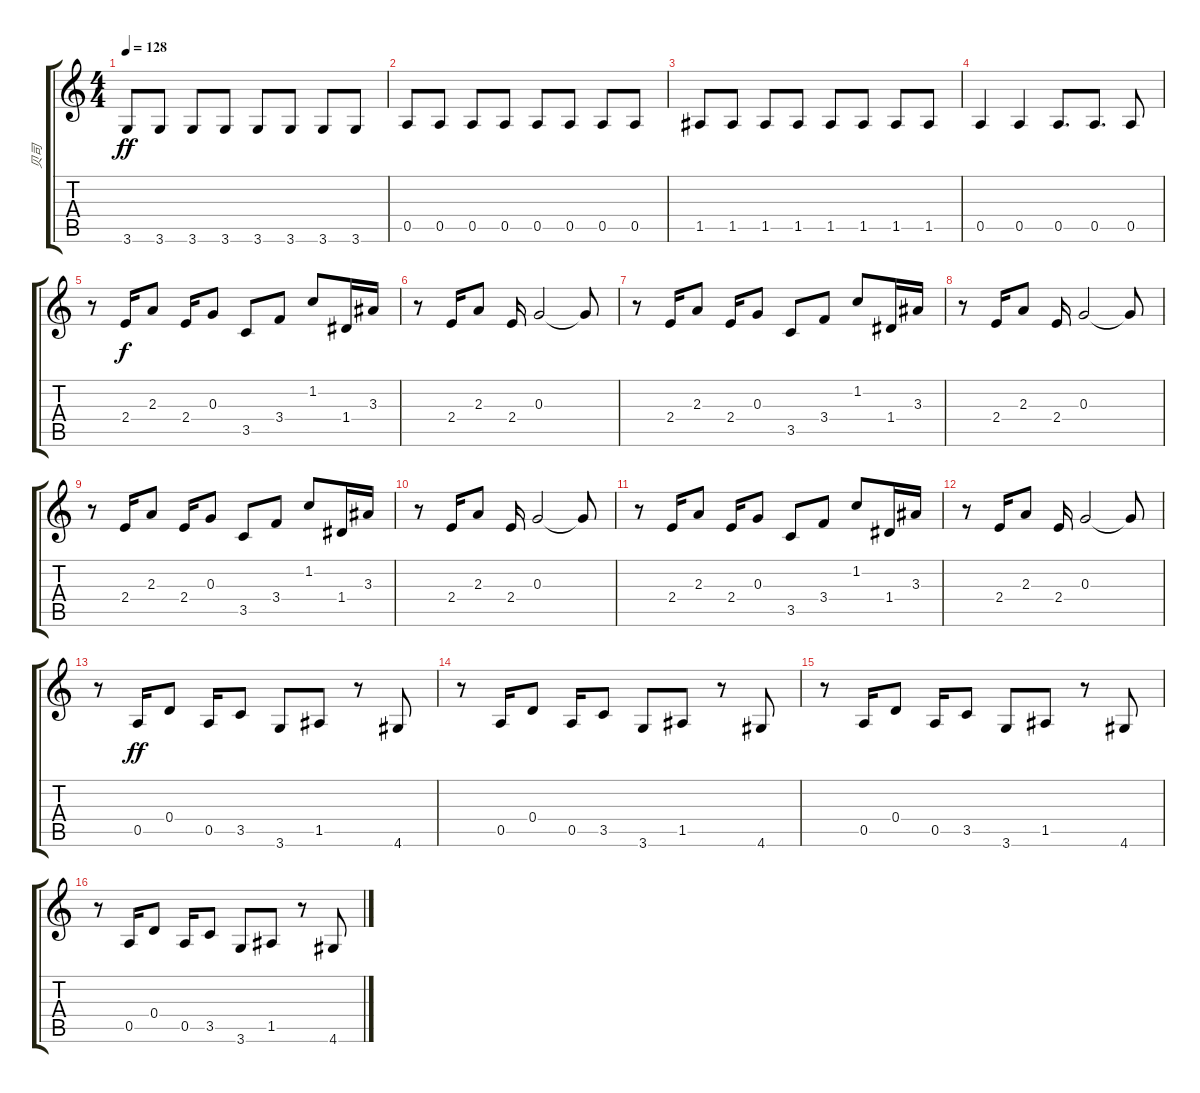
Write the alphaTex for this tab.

\track ("贝司" "贝司") {instrument electricbasspick}
\staff {score tabs}
\tuning (E4 B3 G3 D3 A2 E2) {hide}
\ts (4 4)
\tempo 128
\clef g2
\ks c
3.6.8{dy ff} 3.6.8 3.6.8 3.6.8 3.6.8 3.6.8 3.6.8 3.6.8 |
0.5.8 0.5.8 0.5.8 0.5.8 0.5.8 0.5.8 0.5.8 0.5.8 |
1.5.8 1.5.8 1.5.8 1.5.8 1.5.8 1.5.8 1.5.8 1.5.8 |
0.5.4 0.5.4 0.5.8{d} 0.5.8{d} 0.5.8 |
r.8{instrument electricbasspick} 2.4.16{dy f instrument overdrivenguitar} 2.3.8 2.4.16 0.3.8 3.5.8 3.4.8 1.2.8 1.4.16 3.3.16 |
r.8{instrument electricbasspick} 2.4.16{instrument overdrivenguitar} 2.3.8 2.4.16 0.3.2 0.3{t}.8 |
r.8{instrument electricbasspick} 2.4.16{instrument overdrivenguitar} 2.3.8 2.4.16 0.3.8 3.5.8 3.4.8 1.2.8 1.4.16 3.3.16 |
r.8{instrument electricbasspick} 2.4.16{instrument overdrivenguitar} 2.3.8 2.4.16 0.3.2 0.3{t}.8 |
r.8{instrument electricbasspick} 2.4.16{instrument overdrivenguitar} 2.3.8 2.4.16 0.3.8 3.5.8 3.4.8 1.2.8 1.4.16 3.3.16 |
r.8{instrument electricbasspick} 2.4.16{instrument overdrivenguitar} 2.3.8 2.4.16 0.3.2 0.3{t}.8 |
r.8{instrument electricbasspick} 2.4.16{instrument overdrivenguitar} 2.3.8 2.4.16 0.3.8 3.5.8 3.4.8 1.2.8 1.4.16 3.3.16 |
r.8{instrument electricbasspick} 2.4.16{instrument overdrivenguitar} 2.3.8 2.4.16 0.3.2{instrument overdrivenguitar} 0.3{t}.8 |
r.8{instrument electricbasspick} 0.5.16{dy ff} 0.4.8 0.5.16 3.5.8 3.6.8 1.5.8 r.8 4.6.8 |
r.8 0.5.16 0.4.8 0.5.16 3.5.8 3.6.8 1.5.8 r.8 4.6.8 |
r.8 0.5.16 0.4.8 0.5.16 3.5.8 3.6.8 1.5.8 r.8 4.6.8 |
r.8 0.5.16 0.4.8 0.5.16 3.5.8 3.6.8 1.5.8 r.8 4.6.8
